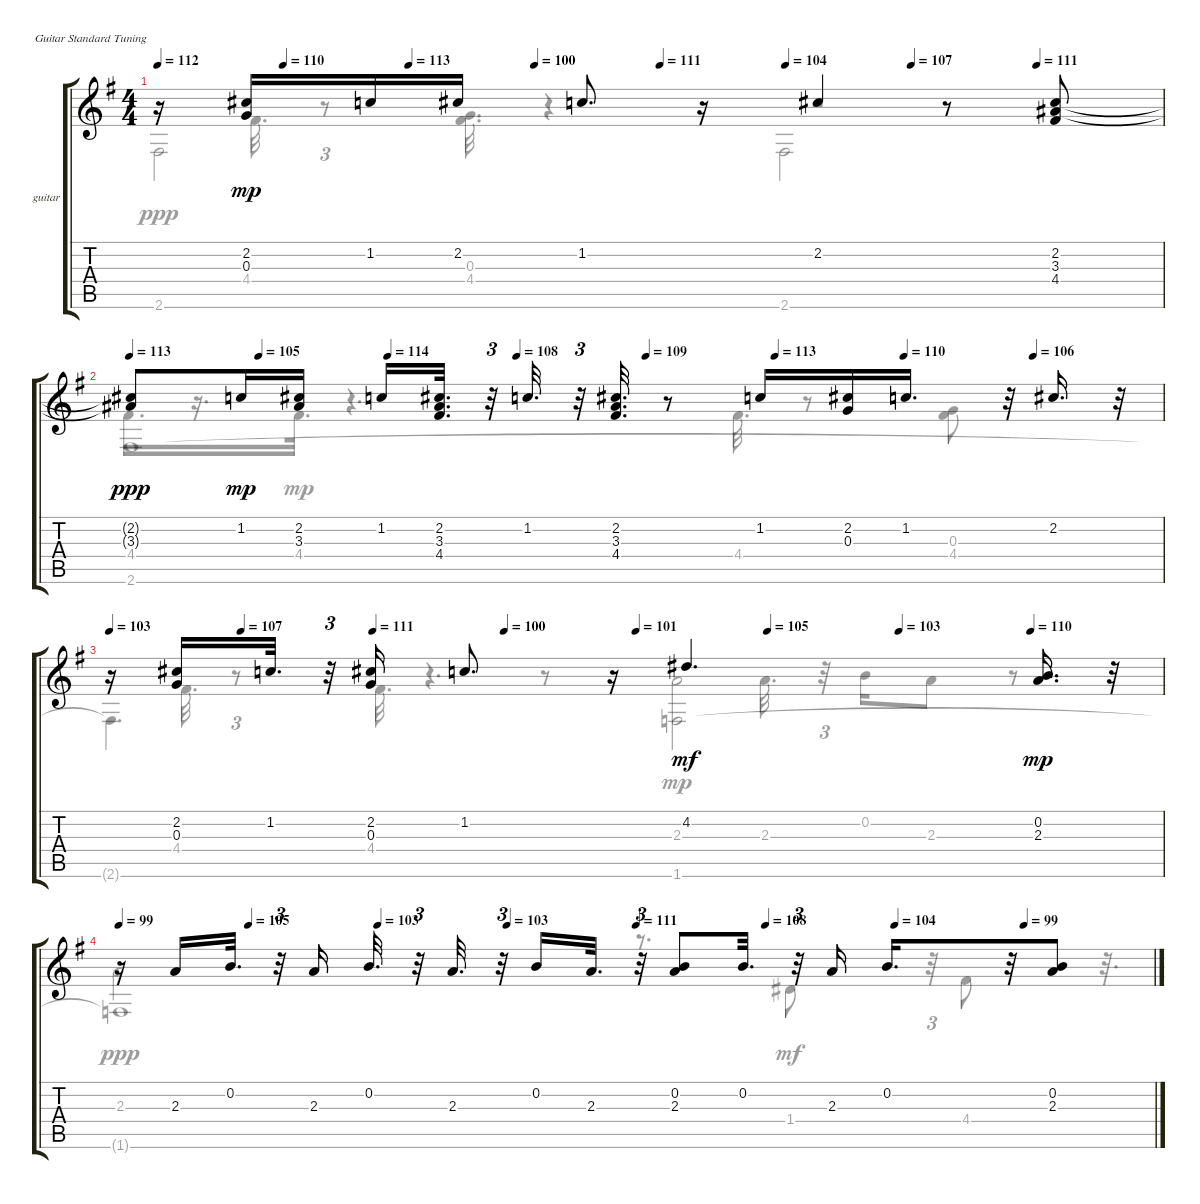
\bracketExtendMode groupsimilarinstruments
\firstSystemTrackNameOrientation horizontal
\otherSystemsTrackNameOrientation horizontal
\track ("guitar" "guitar") {instrument acousticguitarnylon}
\staff {score tabs}
\tuning (E4 B3 G3 D3 A2 E2)
\voice
\ts (4 4)
\tempo 112
\tempo (110 0.125)
\tempo (113 0.25)
\tempo (100 0.375)
\tempo (111 0.5)
\tempo (104 0.625)
\tempo (107 0.75)
\tempo (111 0.875)
\clef g2
\ks g
r.16{dy mp} (2.2 0.3).16 1.2.16 2.2.16 1.2.8{d} r.16 2.2.4 r.8 (2.2 3.3 4.4).8 |
\tempo 113
\tempo (105 0.125)
\tempo (114 0.25)
\tempo (108 0.375)
\tempo (109 0.5)
\tempo (113 0.625)
\tempo (110 0.75)
\tempo (106 0.875)
(2.2{t} 3.3{t}).8{dy ppp} 1.2.16{dy mp} (2.2 3.3).16 1.2.16 (2.2 3.3 4.4).32{d} r.32{tu (3 2)} 1.2.32{d} r.32{tu (3 2)} (2.2 3.3 4.4).32{d} r.8 1.2.16 (2.2 0.3).16 1.2.16{d} r.32 2.2.16{d} r.32 |
\tempo 103
\tempo (107 0.125)
\tempo (111 0.25)
\tempo (100 0.375)
\tempo (101 0.5)
\tempo (105 0.625)
\tempo (103 0.75)
\tempo (110 0.875)
r.16 (2.2 0.3).16 1.2.32{d} r.32{tu (3 2)} (2.2 0.3).16 1.2.8{d} r.16 4.2.4{d dy mf} (0.2 2.3).16{d dy mp} r.32 |
\tempo 99
\tempo (105 0.125)
\tempo (103 0.25)
\tempo (103 0.375)
\tempo (111 0.5)
\tempo (108 0.625)
\tempo (104 0.75)
\tempo (99 0.875)
r.16 2.3.16 0.2.32{d} r.32{tu (3 2)} 2.3.16 0.2.32{d} r.32{tu (3 2)} 2.3.32{d} r.32{tu (3 2)} 0.2.16 2.3.32{d} r.32{tu (3 2)} (0.2 2.3).8 0.2.32{d} r.32{tu (3 2)} 2.3.16 0.2.16{d} r.32 (0.2 2.3).8
\voice
\clef g2
\ottava regular
\simile none
\ks g
r.16{dy mp} 4.4.32{d} r.8{tu (3 2)} (0.3 4.4).32{d} r.4 2.6.2 |
4.4.16{d dy ppp} r.16{d} 4.4.32{d dy mp} r.4{d} 4.4.32{d} r.8 (0.3 4.4).8 |
r.16 4.4.32{d} r.8{tu (3 2)} 4.4.32{d} r.4{d} 2.3.32{d} r.32{tu (3 2)} 0.2.16 2.3.8 r.8 |
2.3.2{dy ppp} r.8{d} 1.4.8{dy mf} r.32{tu (3 2)} 4.4.8 r.32{d}
\voice
\clef g2
\ottava regular
\simile none
\ks g
2.6{t}.2{dy ppp} r.2 |
2.6.1 |
2.6{t}.4{d} r.8 (2.3 1.6).2{dy mp} |
1.6{t}.1{dy ppp}
